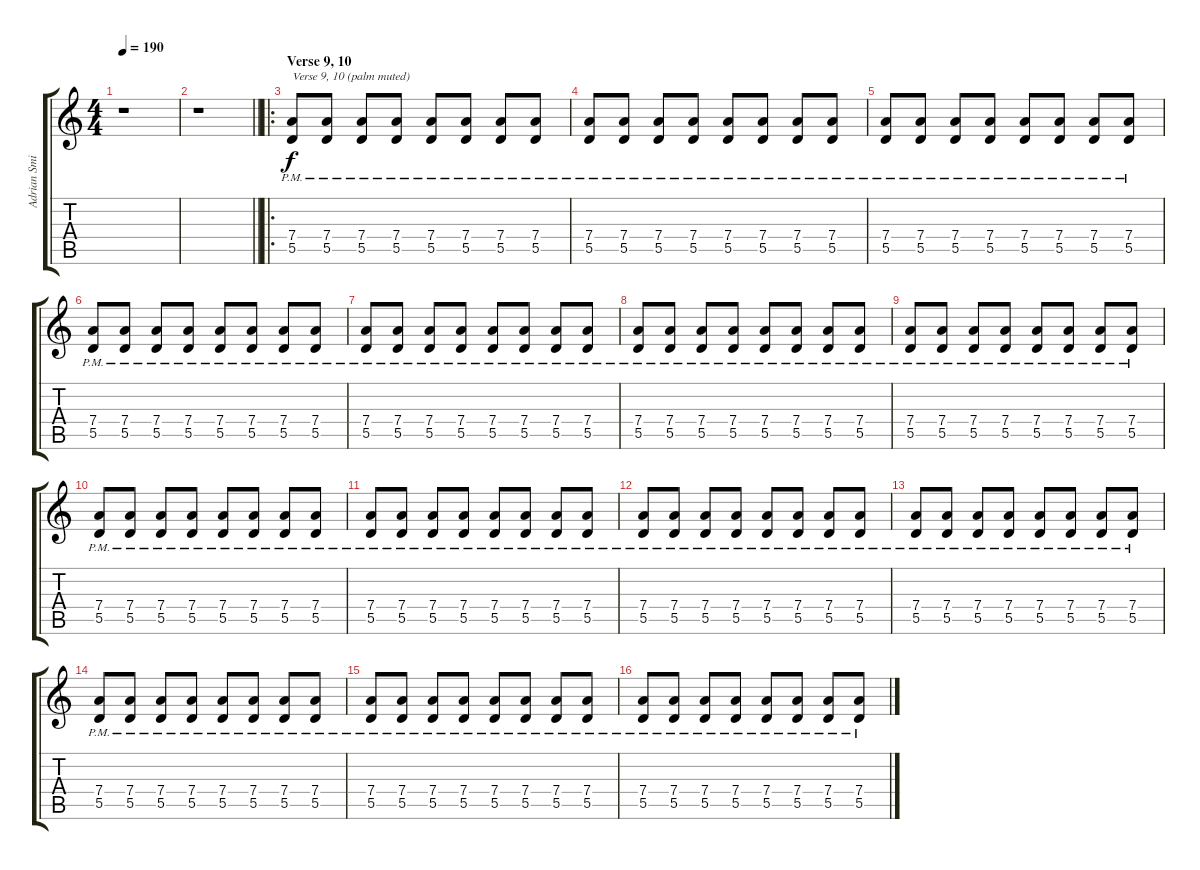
\track ("Adrian Smith" "Adrian Smi") {instrument distortionguitar}
\staff {score tabs}
\tuning (E4 B3 G3 D3 A2 E2) {hide}
\ts (4 4)
\tempo 190
\clef g2
\ks c
r.1{dy f} |
\barLineRight lightlight
r.1 |
\ro
\section ("" "Verse 9, 10")
(7.4{pm} 5.5{pm}).8{txt "Verse 9, 10 (palm muted)"} (7.4{pm} 5.5{pm}).8 (7.4{pm} 5.5{pm}).8 (7.4{pm} 5.5{pm}).8 (7.4{pm} 5.5{pm}).8 (7.4{pm} 5.5{pm}).8 (7.4{pm} 5.5{pm}).8 (7.4{pm} 5.5{pm}).8 |
(7.4{pm} 5.5{pm}).8 (7.4{pm} 5.5{pm}).8 (7.4{pm} 5.5{pm}).8 (7.4{pm} 5.5{pm}).8 (7.4{pm} 5.5{pm}).8 (7.4{pm} 5.5{pm}).8 (7.4{pm} 5.5{pm}).8 (7.4{pm} 5.5{pm}).8 |
(7.4{pm} 5.5{pm}).8 (7.4{pm} 5.5{pm}).8 (7.4{pm} 5.5{pm}).8 (7.4{pm} 5.5{pm}).8 (7.4{pm} 5.5{pm}).8 (7.4{pm} 5.5{pm}).8 (7.4{pm} 5.5{pm}).8 (7.4{pm} 5.5{pm}).8 |
(7.4{pm} 5.5{pm}).8 (7.4{pm} 5.5{pm}).8 (7.4{pm} 5.5{pm}).8 (7.4{pm} 5.5{pm}).8 (7.4{pm} 5.5{pm}).8 (7.4{pm} 5.5{pm}).8 (7.4{pm} 5.5{pm}).8 (7.4{pm} 5.5{pm}).8 |
(7.4{pm} 5.5{pm}).8 (7.4{pm} 5.5{pm}).8 (7.4{pm} 5.5{pm}).8 (7.4{pm} 5.5{pm}).8 (7.4{pm} 5.5{pm}).8 (7.4{pm} 5.5{pm}).8 (7.4{pm} 5.5{pm}).8 (7.4{pm} 5.5{pm}).8 |
(7.4{pm} 5.5{pm}).8 (7.4{pm} 5.5{pm}).8 (7.4{pm} 5.5{pm}).8 (7.4{pm} 5.5{pm}).8 (7.4{pm} 5.5{pm}).8 (7.4{pm} 5.5{pm}).8 (7.4{pm} 5.5{pm}).8 (7.4{pm} 5.5{pm}).8 |
(7.4{pm} 5.5{pm}).8 (7.4{pm} 5.5{pm}).8 (7.4{pm} 5.5{pm}).8 (7.4{pm} 5.5{pm}).8 (7.4{pm} 5.5{pm}).8 (7.4{pm} 5.5{pm}).8 (7.4{pm} 5.5{pm}).8 (7.4{pm} 5.5{pm}).8 |
(7.4{pm} 5.5{pm}).8 (7.4{pm} 5.5{pm}).8 (7.4{pm} 5.5{pm}).8 (7.4{pm} 5.5{pm}).8 (7.4{pm} 5.5{pm}).8 (7.4{pm} 5.5{pm}).8 (7.4{pm} 5.5{pm}).8 (7.4{pm} 5.5{pm}).8 |
(7.4{pm} 5.5{pm}).8 (7.4{pm} 5.5{pm}).8 (7.4{pm} 5.5{pm}).8 (7.4{pm} 5.5{pm}).8 (7.4{pm} 5.5{pm}).8 (7.4{pm} 5.5{pm}).8 (7.4{pm} 5.5{pm}).8 (7.4{pm} 5.5{pm}).8 |
(7.4{pm} 5.5{pm}).8 (7.4{pm} 5.5{pm}).8 (7.4{pm} 5.5{pm}).8 (7.4{pm} 5.5{pm}).8 (7.4{pm} 5.5{pm}).8 (7.4{pm} 5.5{pm}).8 (7.4{pm} 5.5{pm}).8 (7.4{pm} 5.5{pm}).8 |
(7.4{pm} 5.5{pm}).8 (7.4{pm} 5.5{pm}).8 (7.4{pm} 5.5{pm}).8 (7.4{pm} 5.5{pm}).8 (7.4{pm} 5.5{pm}).8 (7.4{pm} 5.5{pm}).8 (7.4{pm} 5.5{pm}).8 (7.4{pm} 5.5{pm}).8 |
(7.4{pm} 5.5{pm}).8 (7.4{pm} 5.5{pm}).8 (7.4{pm} 5.5{pm}).8 (7.4{pm} 5.5{pm}).8 (7.4{pm} 5.5{pm}).8 (7.4{pm} 5.5{pm}).8 (7.4{pm} 5.5{pm}).8 (7.4{pm} 5.5{pm}).8 |
(7.4{pm} 5.5{pm}).8 (7.4{pm} 5.5{pm}).8 (7.4{pm} 5.5{pm}).8 (7.4{pm} 5.5{pm}).8 (7.4{pm} 5.5{pm}).8 (7.4{pm} 5.5{pm}).8 (7.4{pm} 5.5{pm}).8 (7.4{pm} 5.5{pm}).8 |
(7.4{pm} 5.5{pm}).8 (7.4{pm} 5.5{pm}).8 (7.4{pm} 5.5{pm}).8 (7.4{pm} 5.5{pm}).8 (7.4{pm} 5.5{pm}).8 (7.4{pm} 5.5{pm}).8 (7.4{pm} 5.5{pm}).8 (7.4{pm} 5.5{pm}).8
